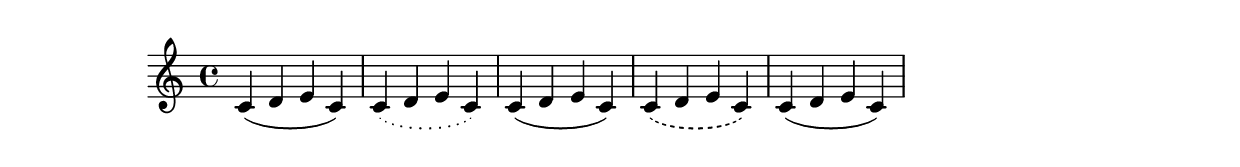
%% DO NOT EDIT this file manually; it is automatically
%% generated from LSR http://lsr.dsi.unimi.it
%% Make any changes in LSR itself, or in Documentation/snippets/new/ ,
%% and then run scripts/auxiliar/makelsr.py
%%
%% This file is in the public domain.
\version "2.14.2"

\header {
  lsrtags = "expressive-marks, really-simple, editorial-annotations, connecting-notes"

%% Translation of GIT committish: b482c3e5b56c3841a88d957e0ca12964bd3e64fa
  texidoces = "
Se puede cambiar el aspecto de las ligaduras de expresión de
continuas a punteadas o intermitentes.

"
  doctitlees = "Modificar el aspecto continuo de una ligadura de expresión a punteado o intermitente"

%% Translation of GIT committish: f5cfaf8ef4ac347702f554af0944ef0d8396e73a
  texidocfr = "
Une liaison d'articulation peut se présenter sous la forme d'un trait
continu ou discontinu, voire en pointillé.

"
  doctitlefr = "Modification de l'aspect des liaisons d'articulation"

  texidoc = "
The appearance of slurs may be changed from solid to dotted or dashed.

"
  doctitle = "Changing the appearance of a slur from solid to dotted or dashed"
} % begin verbatim


\relative c' {
  c4( d e c)
  \slurDotted
  c4( d e c)
  \slurSolid
  c4( d e c)
  \slurDashed
  c4( d e c)
  \slurSolid
  c4( d e c)
}


